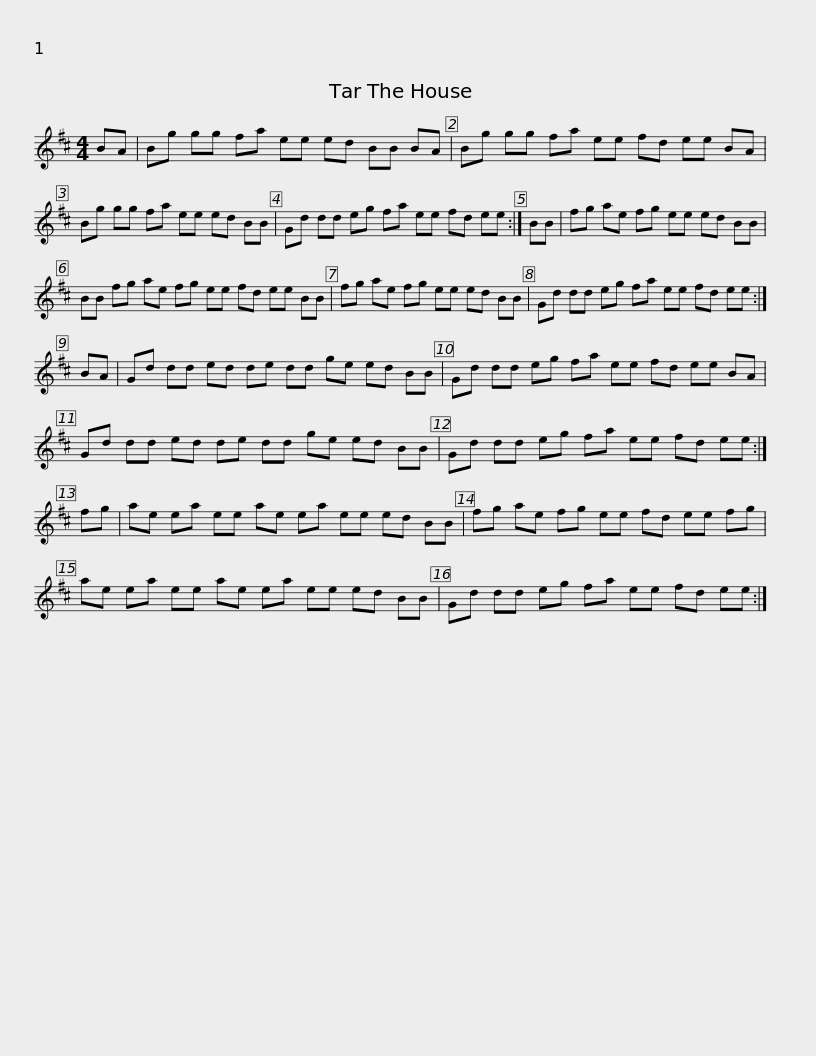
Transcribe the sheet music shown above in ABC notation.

X:1
L:1/8
M:4/4
I:linebreak $
K:D
V:1 treble
V:1
 BA | Bg gg fa ee ed BB BA | Bg gg fa ee fd ee BA | Bg gg fa ee ed BB |$ Gd dd eg fa ee fd ee :| %5
 BB | fg ae fg ee ed BB |$ BB fg ae fg ee fd ee BB | fg ae fg ee ed BB | Gd dd eg fa ee fd ee :|$ %10
 BA | Gd dd ed de dd ge ed BB | Gd dd eg fa ee fd ee BA |$ Gd dd ed de dd ge ed BB | Gd dd eg fa ee fd ee :| %15
 fg |$ ae ea ee ae ea ee ed BB | fg ae fg ee fd ee fg |$ ae ea ee ae ea ee ed BB | Gd dd eg fa ee fd ee :| %20
